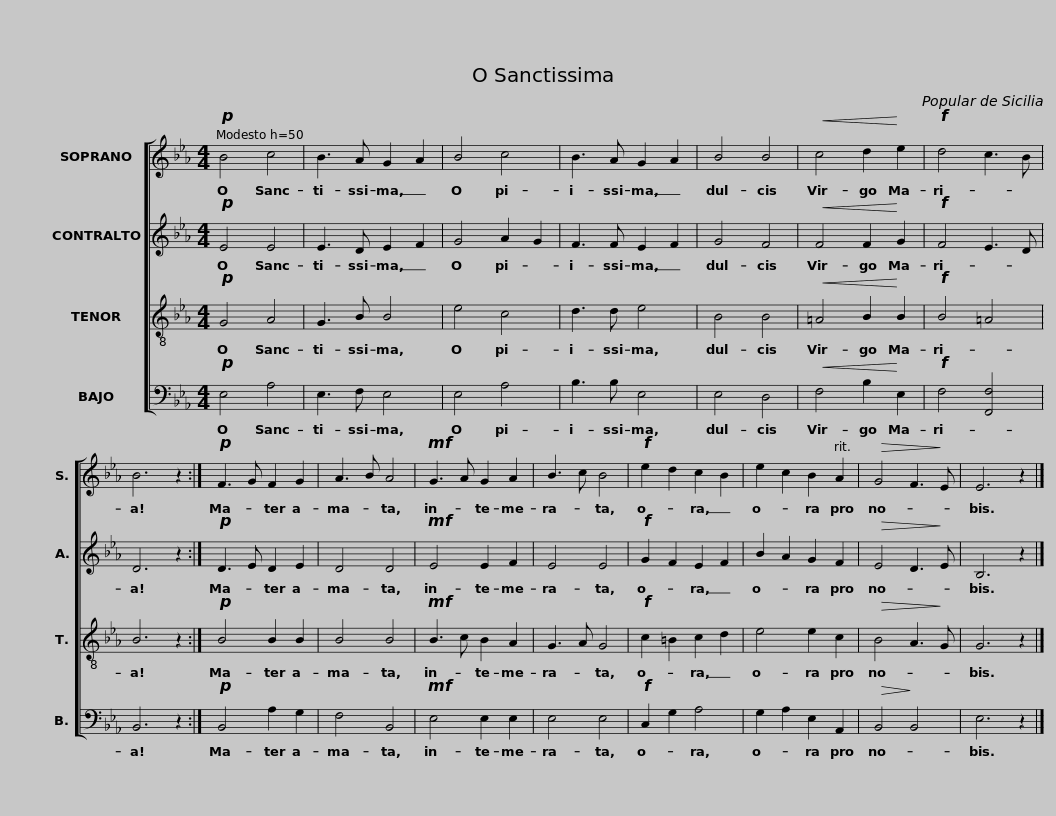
X:1
%%score [ 1 2 3 4 ]
L:1/8
M:4/4
I:linebreak $
K:Eb
V:1 treble
V:2 treble
V:3 treble-8 transpose=-12
V:4 bass
V:1
!p! B4 c4 | B3 A G2 A2 | B4 c4 | B3 A G2 A2 | B4 B4 |$ %5
!<(! c4 d2!<)! e2 |!f! d4 c3 B | B6 z2 :|!p! F3 G F2 G2 | A3 B A4 | %10
!mf! G3 A G2 A2 |$ B3 c B4 |!f! e2 d2 c2 B2 | e2 c2 B2 A2 |!>(! G4 F3!>)! E | %15
 E6 z2 |] %16
V:2
!p! E4 E4 | E3 D E2 F2 | G4 A2 G2 | F3 F E2 F2 | G4 F4 |$ %5
!<(! F4 F2!<)! G2 |!f! F4 E3 D | D6 z2 :|!p! D3 E D2 E2 | D4 D4 | %10
!mf! E4 E2 F2 |$ E4 E4 |!f! G2 F2 E2 F2 | B2 A2 G2 F2 |!>(! E4 D3!>)! E | %15
 B,6 z2 |] %16
V:3
!p! G4 A4 | G3 B B4 | e4 c4 | d3 d e4 | B4 B4 |$ %5
!<(! =A4 B2!<)! B2 |!f! B4 =A4 | B6 z2 :|!p! B4 B2 B2 | B4 B4 | %10
!mf! B3 c B2 A2 |$ G3 A G4 |!f! c2 =B2 c2 d2 | e4 e2 c2 |!>(! B4 A3!>)! G | %15
 G6 z2 |] %16
V:4
!p! E,4 A,4 | E,3 F, E,4 | E,4 A,4 | B,3 B, E,4 | E,4 D,4 |$ %5
!<(! F,4 B,2!<)! E,2 |!f! F,4 [F,,F,]4 | B,,6 z2 :|!p! B,,4 A,2 G,2 | F,4 B,,4 | %10
!mf! E,4 E,2 E,2 |$ E,4 E,4 |!f! C,2 G,2 A,4 | G,2 A,2 E,2 A,,2 |!>(! B,,4!>)! B,,4 | %15
 E,6 z2 |] %16
